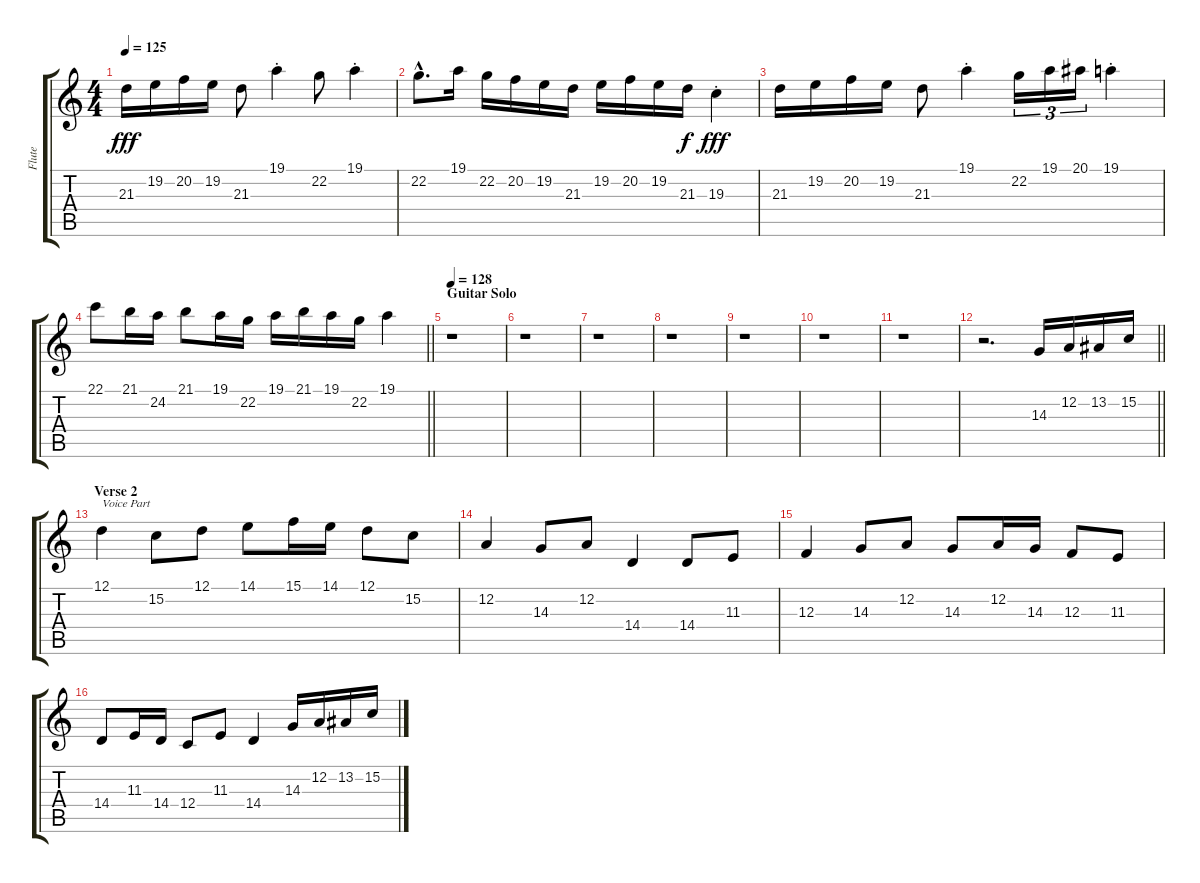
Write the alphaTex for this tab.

\track ("Flute" "Flute") {instrument flute}
\staff {score tabs}
\tuning (D4 A3 F3 C3 G2 D2) {hide}
\ts (4 4)
\tempo 125
\clef g2
\ks c
21.3.16{dy fff} 19.2.16 20.2.16 19.2.16 21.3.8 19.1{st}.4 22.2.8 19.1{st}.4 |
22.2{hac}.8{d} 19.1.16 22.2.16 20.2.16 19.2.16 21.3.16 19.2.16 20.2.16 19.2.16 21.3.16{dy f} 19.3{st}.4{dy fff} |
21.3.16 19.2.16 20.2.16 19.2.16 21.3.8 19.1{st}.4 22.2.16{tu (3 2)} 19.1.16{tu (3 2)} 20.1.16{tu (3 2)} 19.1{st}.4 |
\barLineRight lightlight
22.1.8 21.1.16 24.2.16 21.1.8 19.1.16 22.2.16 19.1.16 21.1.16 19.1.16 22.2.16 19.1.4 |
\section ("" "Guitar Solo")
\tempo 128
r.1 |
r.1 |
r.1 |
r.1 |
r.1 |
r.1 |
r.1 |
\barLineRight lightlight
r.2{d} 14.3.16 12.2.16 13.2.16 15.2.16 |
\section ("" "Verse 2")
12.1.4{txt "Voice Part"} 15.2.8 12.1.8 14.1.8 15.1.16 14.1.16 12.1.8 15.2.8 |
12.2.4 14.3.8 12.2.8 14.4.4 14.4.8 11.3.8 |
12.3.4 14.3.8 12.2.8 14.3.8 12.2.16 14.3.16 12.3.8 11.3.8 |
14.4.8 11.3.16 14.4.16 12.4.8 11.3.8 14.4.4 14.3.16 12.2.16 13.2.16 15.2.16
